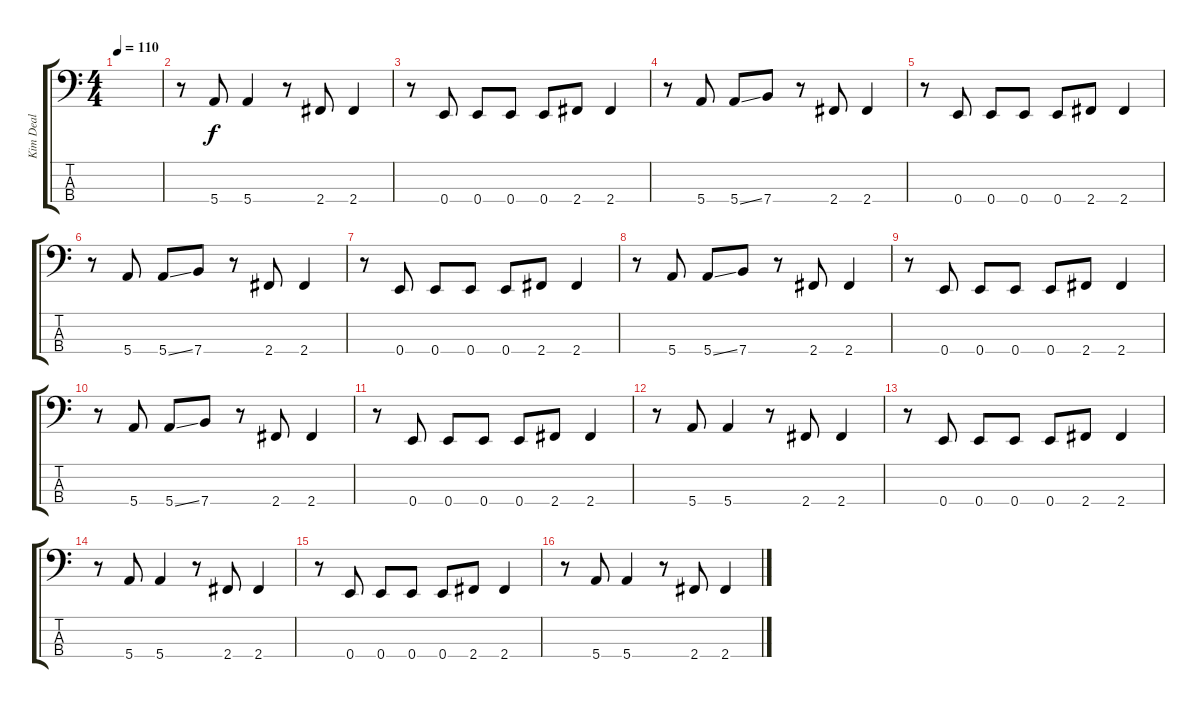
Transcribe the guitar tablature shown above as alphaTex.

\track ("Kim Deal" "Kim Deal") {instrument electricbasspick}
\staff {score tabs}
\tuning (G2 D2 A1 E1) {hide}
\ts (4 4)
\tempo 110
\clef f4
\ks c
|
r.8 5.4.8 5.4.4 r.8 2.4.8 2.4.4 |
r.8 0.4.8 0.4.8 0.4.8 0.4.8 2.4.8 2.4.4 |
r.8 5.4.8 5.4{ss}.8 7.4.8 r.8 2.4.8 2.4.4 |
r.8 0.4.8 0.4.8 0.4.8 0.4.8 2.4.8 2.4.4 |
r.8 5.4.8 5.4{ss}.8 7.4.8 r.8 2.4.8 2.4.4 |
r.8 0.4.8 0.4.8 0.4.8 0.4.8 2.4.8 2.4.4 |
r.8 5.4.8 5.4{ss}.8 7.4.8 r.8 2.4.8 2.4.4 |
r.8 0.4.8 0.4.8 0.4.8 0.4.8 2.4.8 2.4.4 |
r.8 5.4.8 5.4{ss}.8 7.4.8 r.8 2.4.8 2.4.4 |
r.8 0.4.8 0.4.8 0.4.8 0.4.8 2.4.8 2.4.4 |
r.8 5.4.8 5.4.4 r.8 2.4.8 2.4.4 |
r.8 0.4.8 0.4.8 0.4.8 0.4.8 2.4.8 2.4.4 |
\section ("" "")
r.8 5.4.8 5.4.4 r.8 2.4.8 2.4.4 |
r.8 0.4.8 0.4.8 0.4.8 0.4.8 2.4.8 2.4.4 |
r.8 5.4.8 5.4.4 r.8 2.4.8 2.4.4
